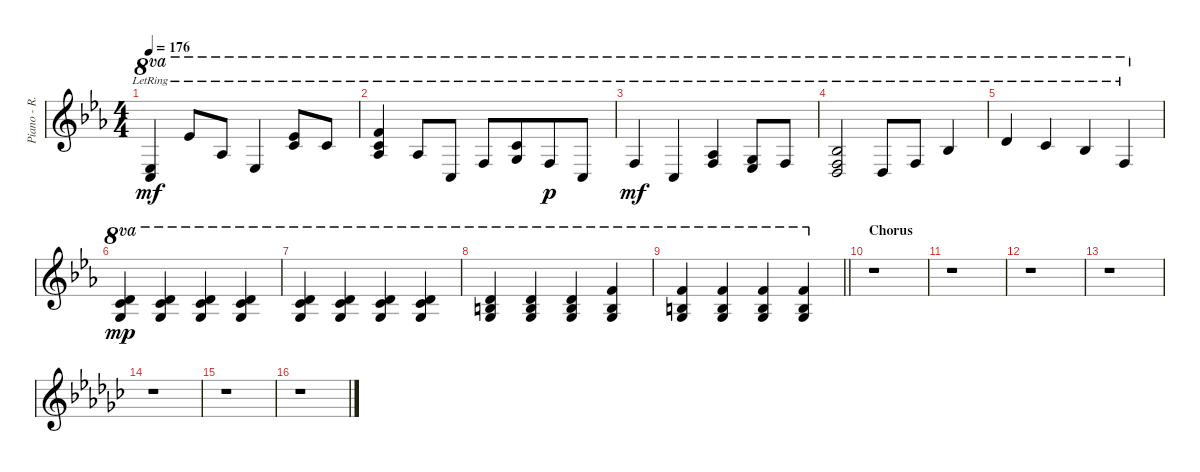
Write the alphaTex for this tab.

\track ("Piano - R.H" "Piano - R.") {instrument brightacousticpiano}
\staff {score}
\tuning (E4 B3 G3 D3 A2 E2 B1) {hide}
\ts (4 4)
\tempo 176
\clef g2
\ks cminor
(8.3{lr} 10.4{lr}).4{ot 8va dy mf} 11.1{lr}.8{ot 8va} 9.2{lr}.8{ot 8va} 8.3{lr}.4{ot 8va} (11.1{lr} 13.2{lr}).8{ot 8va} 13.2{lr}.8{ot 8va} |
(13.1{lr} 13.2{lr} 13.3{lr}).4{ot 8va} 13.3{lr}.8{ot 8va} 10.4{lr}.8{ot 8va} 10.3{lr}.8{ot 8va} (13.2{lr} 12.3{lr}).8{ot 8va beam merge} 15.4{lr}.8{ot 8va dy p} 15.5{lr}.8{ot 8va} |
10.3{lr}.4{ot 8va dy mf} 10.4{lr}.4{ot 8va} (9.2{lr} 10.3{lr}).4{ot 8va} (8.2{lr} 8.3{lr}).8{ot 8va} 10.3{lr}.8{ot 8va} |
(11.2{lr} 10.3{lr} 12.4{lr}).2{ot 8va} 12.4{lr}.8{ot 8va} 10.3{lr}.8{ot 8va} 11.2{lr}.4{ot 8va} |
10.1{lr}.4{ot 8va} 13.2{lr}.4{ot 8va} 11.2{lr}.4{ot 8va} 10.3{lr}.4{ot 8va} |
(10.1 13.2 12.3).4{ot 8va dy mp} (10.1 13.2 12.3).4{ot 8va} (10.1 13.2 12.3).4{ot 8va} (10.1 13.2 12.3).4{ot 8va} |
(10.1 13.2 12.3).4{ot 8va} (10.1 13.2 12.3).4{ot 8va} (10.1 13.2 12.3).4{ot 8va} (10.1 13.2 12.3).4{ot 8va} |
(10.1 12.2 12.3).4{ot 8va} (10.1 12.2 12.3).4{ot 8va} (10.1 12.2 12.3).4{ot 8va} (13.1 12.2 12.3).4{ot 8va} |
\barLineRight lightlight
(13.1 12.2 12.3).4{ot 8va} (13.1 12.2 12.3).4{ot 8va} (13.1 12.2 12.3).4{ot 8va} (13.1 12.2 12.3).4{ot 8va} |
\section ("" "Chorus")
r.1 |
r.1 |
r.1 |
r.1 |
\ks ebminor
r.1 |
r.1 |
r.1
